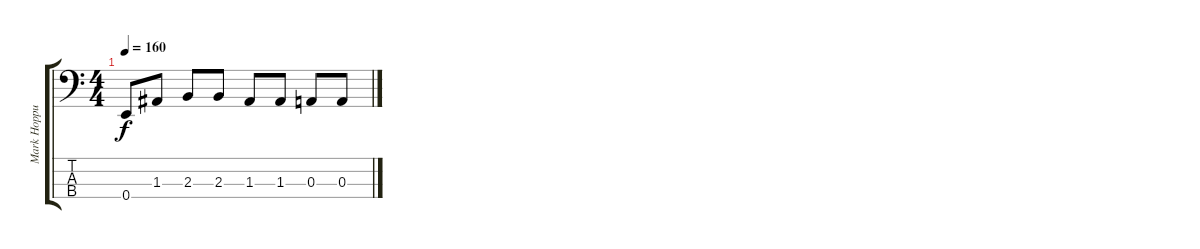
\track ("Mark Hoppus - Bass" "Mark Hoppu") {instrument electricbasspick}
\staff {score tabs}
\tuning (G2 D2 A1 E1) {hide}
\ts (4 4)
\tempo 160
\clef f4
\ks c
0.4.8{dy f} 1.3.8 2.3.8 2.3.8 1.3.8 1.3.8 0.3.8{beam merge} 0.3.8
